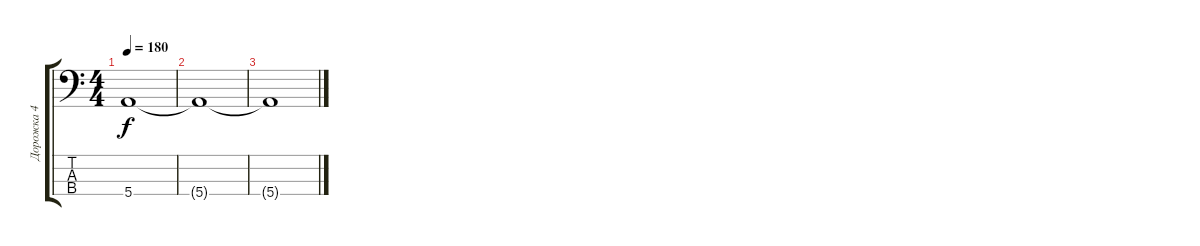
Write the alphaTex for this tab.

\track ("Дорожка 4" "Дорожка 4") {instrument electricbassfinger}
\staff {score tabs}
\tuning (G2 D2 A1 E1) {hide}
\ts (4 4)
\tempo 180
\clef f4
\ks c
5.4{t}.1{dy f} |
5.4{t}.1 |
5.4{t}.1
